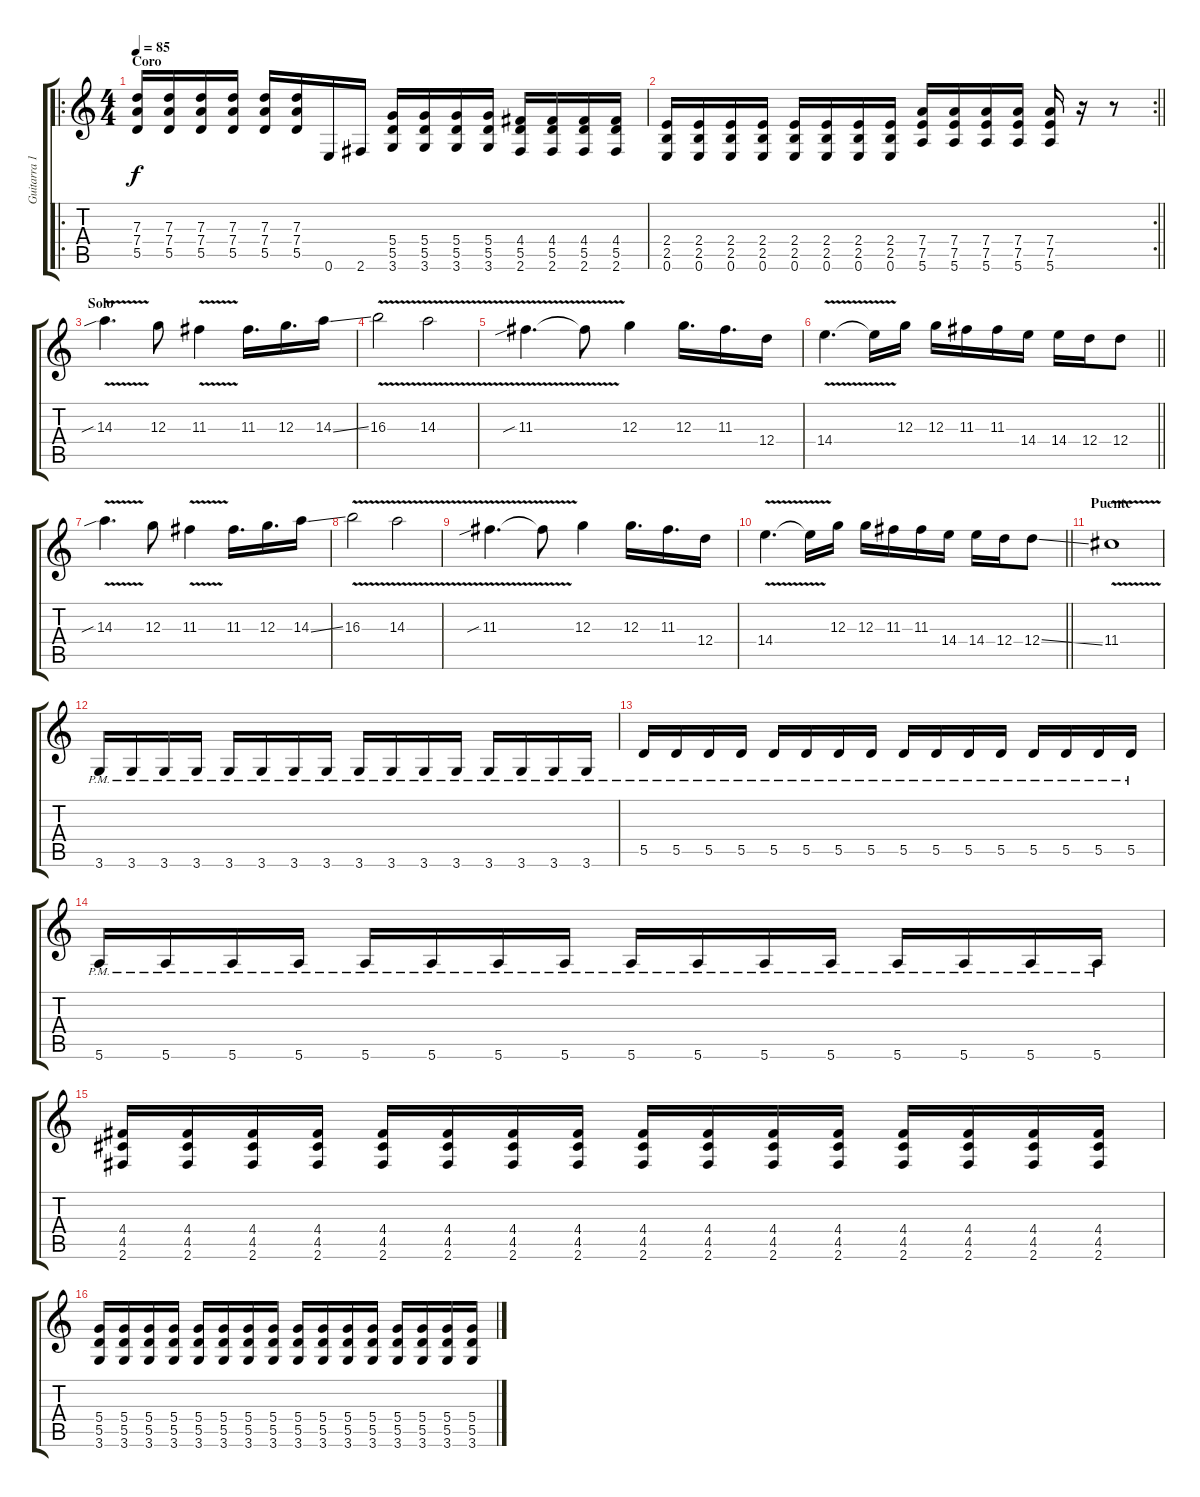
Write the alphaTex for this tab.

\track ("Guitarra 1" "Guitarra 1") {instrument distortionguitar}
\staff {score tabs}
\tuning (E4 B3 G3 D3 A2 E2) {hide}
\ro
\ts (4 4)
\section ("" "Coro")
\tempo 85
\clef g2
\ks c
(7.3 7.4 5.5).16{dy f} (7.3 7.4 5.5).16 (7.3 7.4 5.5).16 (7.3 7.4 5.5).16 (7.3 7.4 5.5).16 (7.3 7.4 5.5).16 0.6.16 2.6.16 (5.4 5.5 3.6).16 (5.4 5.5 3.6).16 (5.4 5.5 3.6).16 (5.4 5.5 3.6).16 (4.4 5.5 2.6).16 (4.4 5.5 2.6).16 (4.4 5.5 2.6).16 (4.4 5.5 2.6).16 |
\rc 2
\barLineRight lightlight
(2.4 2.5 0.6).16 (2.4 2.5 0.6).16 (2.4 2.5 0.6).16 (2.4 2.5 0.6).16 (2.4 2.5 0.6).16 (2.4 2.5 0.6).16 (2.4 2.5 0.6).16 (2.4 2.5 0.6).16 (7.4 7.5 5.6).16 (7.4 7.5 5.6).16 (7.4 7.5 5.6).16 (7.4 7.5 5.6).16 (7.4 7.5 5.6).16 r.16 r.8 |
\section ("" "Solo")
14.3{v sib}.4{d} 12.3.8 11.3{v}.4 11.3.16{d} 12.3.16{d} 14.3{ss}.16 |
16.3{v}.2 14.3{v}.2 |
11.3{v sib}.4{d} 11.3{t}.8 12.3.4 12.3.16{d} 11.3.16{d} 12.4.16 |
\barLineRight lightlight
14.4{v}.4{d} 14.4{t}.16 12.3.16 12.3.16 11.3.16 11.3.16 14.4.16 14.4.16 12.4.16 12.4.8 |
14.3{v sib}.4{d} 12.3.8 11.3{v}.4 11.3.16{d} 12.3.16{d} 14.3{ss}.16 |
16.3{v}.2 14.3{v}.2 |
11.3{v sib}.4{d} 11.3{t}.8 12.3.4 12.3.16{d} 11.3.16{d} 12.4.16 |
\barLineRight lightlight
14.4{v}.4{d} 14.4{t}.16 12.3.16 12.3.16 11.3.16 11.3.16 14.4.16 14.4.16 12.4.16 12.4{ss}.8 |
\section ("" "Puente")
11.4{v}.1 |
3.6{pm}.16 3.6{pm}.16 3.6{pm}.16 3.6{pm}.16 3.6{pm}.16 3.6{pm}.16 3.6{pm}.16 3.6{pm}.16 3.6{pm}.16 3.6{pm}.16 3.6{pm}.16 3.6{pm}.16 3.6{pm}.16 3.6{pm}.16 3.6{pm}.16 3.6{pm}.16 |
5.5{pm}.16 5.5{pm}.16 5.5{pm}.16 5.5{pm}.16 5.5{pm}.16 5.5{pm}.16 5.5{pm}.16 5.5{pm}.16 5.5{pm}.16 5.5{pm}.16 5.5{pm}.16 5.5{pm}.16 5.5{pm}.16 5.5{pm}.16 5.5{pm}.16 5.5{pm}.16 |
5.6{pm}.16 5.6{pm}.16 5.6{pm}.16 5.6{pm}.16 5.6{pm}.16 5.6{pm}.16 5.6{pm}.16 5.6{pm}.16 5.6{pm}.16 5.6{pm}.16 5.6{pm}.16 5.6{pm}.16 5.6{pm}.16 5.6{pm}.16 5.6{pm}.16 5.6{pm}.16 |
(4.4 4.5 2.6).16 (4.4 4.5 2.6).16 (4.4 4.5 2.6).16 (4.4 4.5 2.6).16 (4.4 4.5 2.6).16 (4.4 4.5 2.6).16 (4.4 4.5 2.6).16 (4.4 4.5 2.6).16 (4.4 4.5 2.6).16 (4.4 4.5 2.6).16 (4.4 4.5 2.6).16 (4.4 4.5 2.6).16 (4.4 4.5 2.6).16 (4.4 4.5 2.6).16 (4.4 4.5 2.6).16 (4.4 4.5 2.6).16 |
(5.4 5.5 3.6).16 (5.4 5.5 3.6).16 (5.4 5.5 3.6).16 (5.4 5.5 3.6).16 (5.4 5.5 3.6).16 (5.4 5.5 3.6).16 (5.4 5.5 3.6).16 (5.4 5.5 3.6).16 (5.4 5.5 3.6).16 (5.4 5.5 3.6).16 (5.4 5.5 3.6).16 (5.4 5.5 3.6).16 (5.4 5.5 3.6).16 (5.4 5.5 3.6).16 (5.4 5.5 3.6).16 (5.4 5.5 3.6).16
